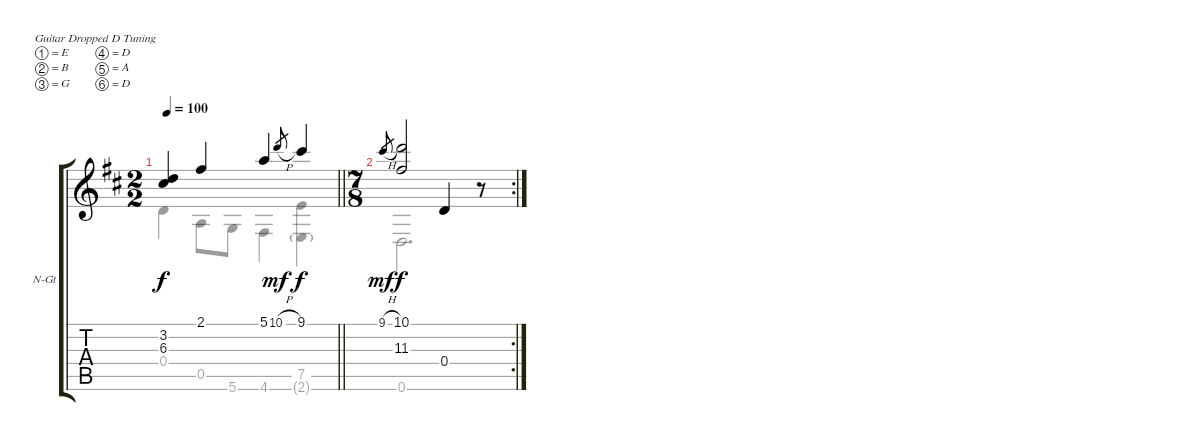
\bracketExtendMode groupsimilarinstruments
\firstSystemTrackNameOrientation horizontal
\otherSystemsTrackNameOrientation horizontal
\track ("Marche" "N-Gt") {instrument acousticguitarnylon}
\staff {score tabs}
\tuning (E4 B3 G3 D3 A2 D2)
\voice
\ts (2 2)
\tempo 100
\clef g2
\barLineRight lightlight
\ks d
(3.2 6.3).4{dy f} 2.1.4 5.1.4 10.1{h}.8{gr dy mf} 9.1.4{dy f} |
\rc 2
\ts (7 8)
\beaming (8 2 2 2 2)
9.1{h}.8{gr dy mf} (10.1 11.3).2{dy f} 0.4.4 r.8
\voice
\clef g2
\ottava regular
\simile none
\barLineRight lightlight
\ks d
0.4.4{dy f} 0.5.8 5.6.8 4.6.4 (7.5 2.6{g}).4 |
0.6.2{d} r.8
